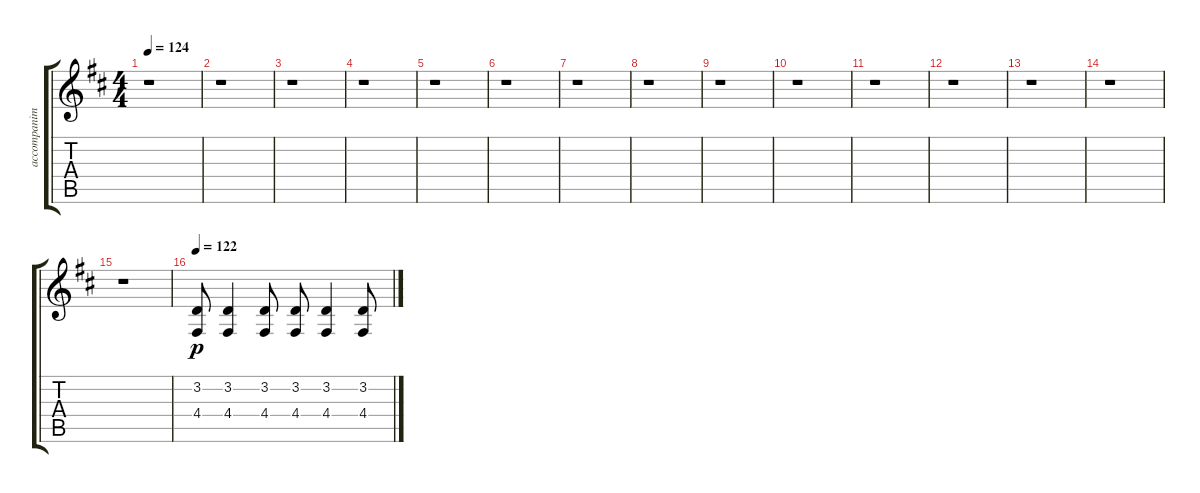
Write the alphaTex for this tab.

\track ("accompaniment" "accompanim") {instrument trombone}
\staff {score tabs}
\tuning (E4 B3 G3 D3 A2 E2) {hide}
\ts (4 4)
\tempo 124
\clef g2
\ks bminor
r.1{dy p} |
r.1 |
r.1 |
r.1 |
r.1 |
r.1 |
r.1 |
r.1 |
r.1 |
r.1 |
r.1 |
r.1 |
r.1 |
r.1 |
r.1 |
\tempo 122
(3.2 4.4).8 (3.2 4.4).4 (3.2 4.4).8 (3.2 4.4).8 (3.2 4.4).4 (3.2 4.4).8
